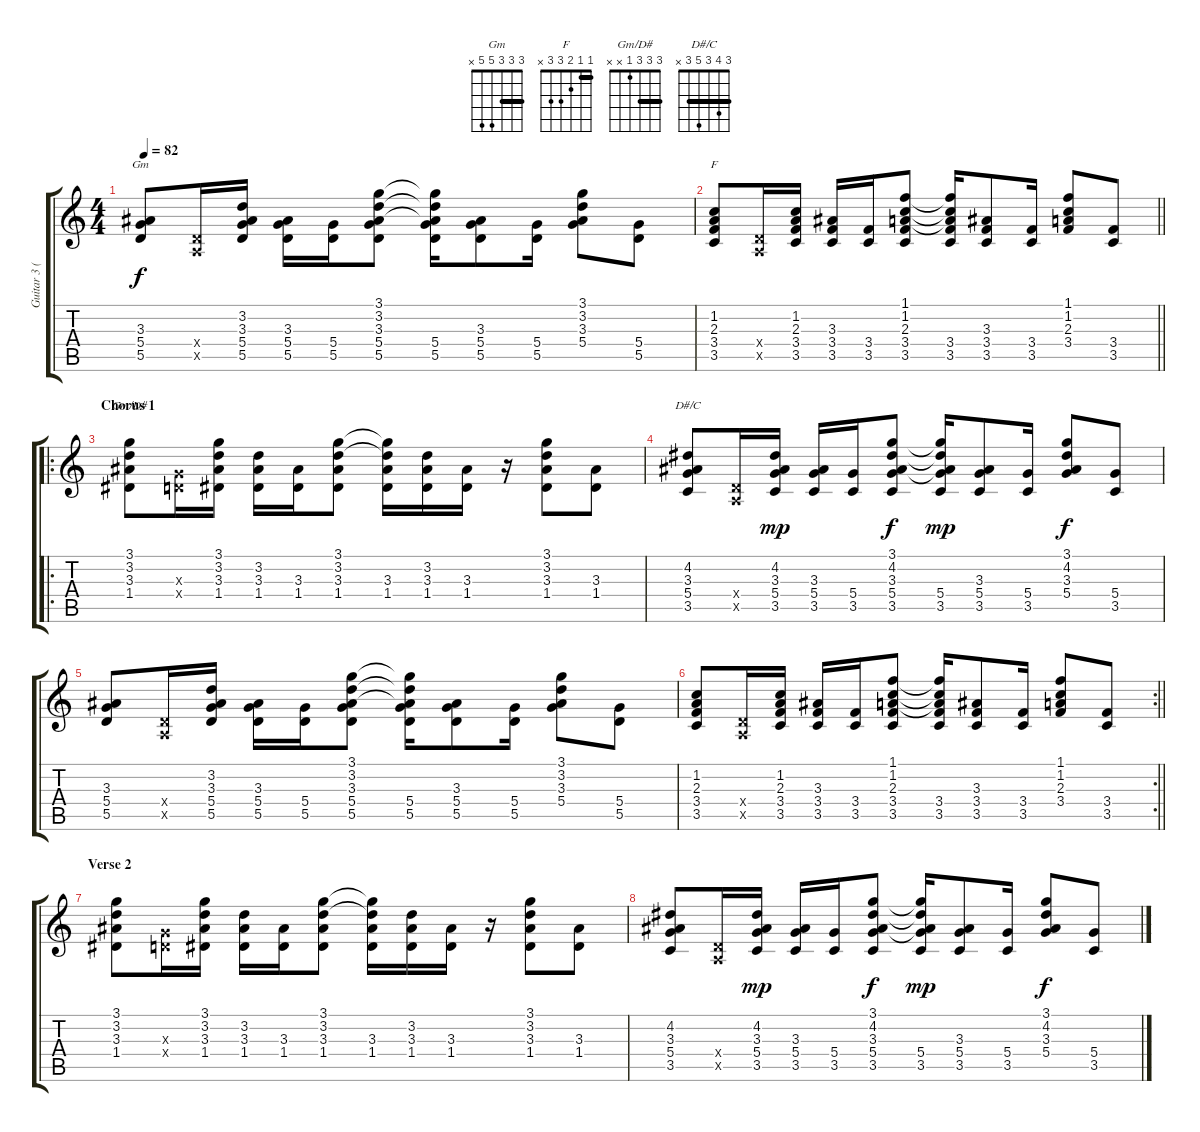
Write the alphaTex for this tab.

\track ("Guitar 3 (Acoustic)" "Guitar 3 (") {instrument electricguitarclean}
\staff {score tabs}
\tuning (E4 B3 G3 D3 A2 E2) {hide}
\chord ("Gm" 3 3 3 5 5 x) {barre 3}
\chord ("F" 1 1 2 3 3 x) {barre 1}
\chord ("Gm/D#" 3 3 3 1 x x) {barre 3}
\chord ("D#/C" 3 4 3 5 3 x) {barre 3}
\ts (4 4)
\tempo 82
\clef g2
\ks c
(3.3 5.4 5.5).8{ch "Gm" dy f} (0.4{x} 0.5{x}).16 (3.2 3.3 5.4 5.5).16 (3.3 5.4 5.5).16 (5.4 5.5).16 (3.1 3.2 3.3 5.4 5.5).8 (3.1{t} 3.2{t} 3.3{t} 5.4 5.5).16 (3.3 5.4 5.5).8 (5.4 5.5).16 (3.1 3.2 3.3 5.4).8 (5.4 5.5).8 |
\barLineRight lightlight
(1.2 2.3 3.4 3.5).8{ch "F"} (0.4{x} 0.5{x}).16 (1.2 2.3 3.4 3.5).16 (3.3 3.4 3.5).16 (3.4 3.5).16 (1.1 1.2 2.3 3.4 3.5).8 (1.1{t} 1.2{t} 2.3{t} 3.4 3.5).16 (3.3 3.4 3.5).8 (3.4 3.5).16 (1.1 1.2 2.3 3.4).8 (3.4 3.5).8 |
\ro
\section ("" "Chorus 1")
(3.1 3.2 3.3 1.4).8{ch "Gm/D#"} (0.3{x} 0.4{x}).16 (3.1 3.2 3.3 1.4).16 (3.2 3.3 1.4).16 (3.3 1.4).16 (3.1 3.2 3.3 1.4).8 (3.1{t} 3.2{t} 3.3 1.4).16 (3.2 3.3 1.4).16 (3.3 1.4).16 r.16 (3.1 3.2 3.3 1.4).8 (3.3 1.4).8 |
(4.2 3.3 5.4 3.5).8{ch "D#/C"} (0.4{x} 0.5{x}).16 (4.2 3.3 5.4 3.5).16{dy mp} (3.3 5.4 3.5).16 (5.4 3.5).16 (3.1 4.2 3.3 5.4 3.5).8{dy f} (3.1{t} 4.2{t} 3.3{t} 5.4 3.5).16{dy mp} (3.3 5.4 3.5).8 (5.4 3.5).16 (3.1 4.2 3.3 5.4).8{dy f} (5.4 3.5).8 |
(3.3 5.4 5.5).8 (0.4{x} 0.5{x}).16 (3.2 3.3 5.4 5.5).16 (3.3 5.4 5.5).16 (5.4 5.5).16 (3.1 3.2 3.3 5.4 5.5).8 (3.1{t} 3.2{t} 3.3{t} 5.4 5.5).16 (3.3 5.4 5.5).8 (5.4 5.5).16 (3.1 3.2 3.3 5.4).8 (5.4 5.5).8 |
\rc 2
\barLineRight lightlight
(1.2 2.3 3.4 3.5).8 (0.4{x} 0.5{x}).16 (1.2 2.3 3.4 3.5).16 (3.3 3.4 3.5).16 (3.4 3.5).16 (1.1 1.2 2.3 3.4 3.5).8 (1.1{t} 1.2{t} 2.3{t} 3.4 3.5).16 (3.3 3.4 3.5).8 (3.4 3.5).16 (1.1 1.2 2.3 3.4).8 (3.4 3.5).8 |
\section ("" "Verse 2")
(3.1 3.2 3.3 1.4).8 (0.3{x} 0.4{x}).16 (3.1 3.2 3.3 1.4).16 (3.2 3.3 1.4).16 (3.3 1.4).16 (3.1 3.2 3.3 1.4).8 (3.1{t} 3.2{t} 3.3 1.4).16 (3.2 3.3 1.4).16 (3.3 1.4).16 r.16 (3.1 3.2 3.3 1.4).8 (3.3 1.4).8 |
(4.2 3.3 5.4 3.5).8 (0.4{x} 0.5{x}).16 (4.2 3.3 5.4 3.5).16{dy mp} (3.3 5.4 3.5).16 (5.4 3.5).16 (3.1 4.2 3.3 5.4 3.5).8{dy f} (3.1{t} 4.2{t} 3.3{t} 5.4 3.5).16{dy mp} (3.3 5.4 3.5).8 (5.4 3.5).16 (3.1 4.2 3.3 5.4).8{dy f} (5.4 3.5).8
